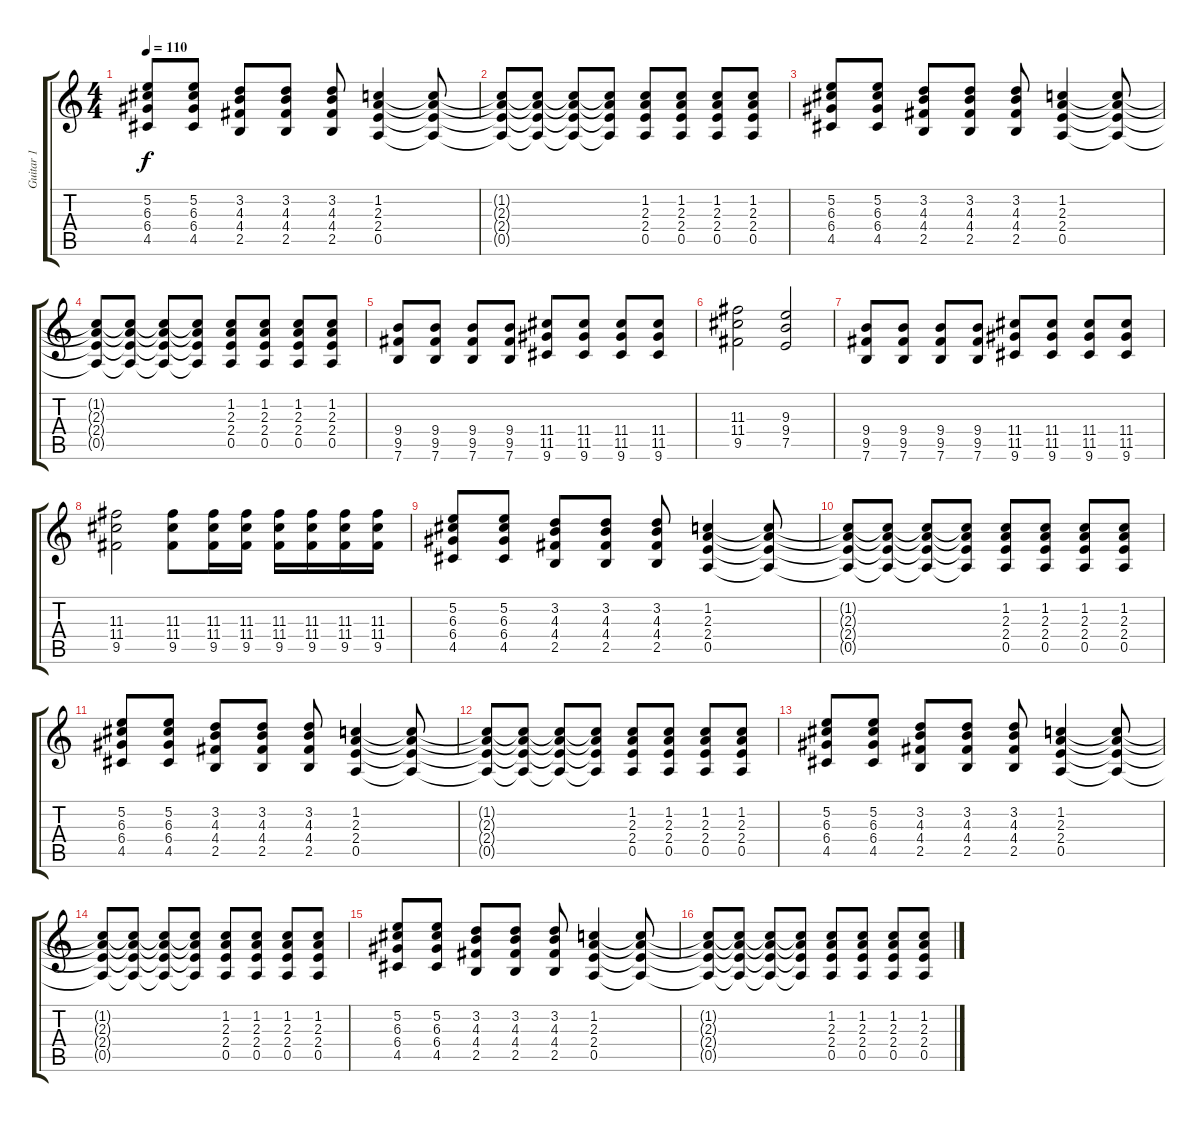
\track ("Guitar 1" "Guitar 1") {instrument distortionguitar}
\staff {score tabs}
\tuning (E4 B3 G3 D3 A2 E2) {hide}
\ts (4 4)
\tempo 110
\clef g2
\ks c
(5.2 6.3 6.4 4.5).8{dy f} (5.2 6.3 6.4 4.5).8 (3.2 4.3 4.4 2.5).8 (3.2 4.3 4.4 2.5).8 (3.2 4.3 4.4 2.5).8 (1.2 2.3 2.4 0.5).4 (1.2{t} 2.3{t} 2.4{t} 0.5{t}).8 |
(1.2{t} 2.3{t} 2.4{t} 0.5{t}).8 (1.2{t} 2.3{t} 2.4{t} 0.5{t}).8 (1.2{t} 2.3{t} 2.4{t} 0.5{t}).8 (1.2{t} 2.3{t} 2.4{t} 0.5{t}).8 (1.2 2.3 2.4 0.5).8 (1.2 2.3 2.4 0.5).8 (1.2 2.3 2.4 0.5).8 (1.2 2.3 2.4 0.5).8 |
(5.2 6.3 6.4 4.5).8 (5.2 6.3 6.4 4.5).8 (3.2 4.3 4.4 2.5).8 (3.2 4.3 4.4 2.5).8 (3.2 4.3 4.4 2.5).8 (1.2 2.3 2.4 0.5).4 (1.2{t} 2.3{t} 2.4{t} 0.5{t}).8 |
(1.2{t} 2.3{t} 2.4{t} 0.5{t}).8 (1.2{t} 2.3{t} 2.4{t} 0.5{t}).8 (1.2{t} 2.3{t} 2.4{t} 0.5{t}).8 (1.2{t} 2.3{t} 2.4{t} 0.5{t}).8 (1.2 2.3 2.4 0.5).8 (1.2 2.3 2.4 0.5).8 (1.2 2.3 2.4 0.5).8 (1.2 2.3 2.4 0.5).8 |
(9.4 9.5 7.6).8 (9.4 9.5 7.6).8 (9.4 9.5 7.6).8 (9.4 9.5 7.6).8 (11.4 11.5 9.6).8 (11.4 11.5 9.6).8 (11.4 11.5 9.6).8 (11.4 11.5 9.6).8 |
(11.3 11.4 9.5).2 (9.3 9.4 7.5).2 |
(9.4 9.5 7.6).8 (9.4 9.5 7.6).8 (9.4 9.5 7.6).8 (9.4 9.5 7.6).8 (11.4 11.5 9.6).8 (11.4 11.5 9.6).8 (11.4 11.5 9.6).8 (11.4 11.5 9.6).8 |
(11.3 11.4 9.5).2 (11.3 11.4 9.5).8 (11.3 11.4 9.5).16 (11.3 11.4 9.5).16 (11.3 11.4 9.5).16 (11.3 11.4 9.5).16 (11.3 11.4 9.5).16 (11.3 11.4 9.5).16 |
(5.2 6.3 6.4 4.5).8 (5.2 6.3 6.4 4.5).8 (3.2 4.3 4.4 2.5).8 (3.2 4.3 4.4 2.5).8 (3.2 4.3 4.4 2.5).8 (1.2 2.3 2.4 0.5).4 (1.2{t} 2.3{t} 2.4{t} 0.5{t}).8 |
(1.2{t} 2.3{t} 2.4{t} 0.5{t}).8 (1.2{t} 2.3{t} 2.4{t} 0.5{t}).8 (1.2{t} 2.3{t} 2.4{t} 0.5{t}).8 (1.2{t} 2.3{t} 2.4{t} 0.5{t}).8 (1.2 2.3 2.4 0.5).8 (1.2 2.3 2.4 0.5).8 (1.2 2.3 2.4 0.5).8 (1.2 2.3 2.4 0.5).8 |
(5.2 6.3 6.4 4.5).8 (5.2 6.3 6.4 4.5).8 (3.2 4.3 4.4 2.5).8 (3.2 4.3 4.4 2.5).8 (3.2 4.3 4.4 2.5).8 (1.2 2.3 2.4 0.5).4 (1.2{t} 2.3{t} 2.4{t} 0.5{t}).8 |
(1.2{t} 2.3{t} 2.4{t} 0.5{t}).8 (1.2{t} 2.3{t} 2.4{t} 0.5{t}).8 (1.2{t} 2.3{t} 2.4{t} 0.5{t}).8 (1.2{t} 2.3{t} 2.4{t} 0.5{t}).8 (1.2 2.3 2.4 0.5).8 (1.2 2.3 2.4 0.5).8 (1.2 2.3 2.4 0.5).8 (1.2 2.3 2.4 0.5).8 |
(5.2 6.3 6.4 4.5).8 (5.2 6.3 6.4 4.5).8 (3.2 4.3 4.4 2.5).8 (3.2 4.3 4.4 2.5).8 (3.2 4.3 4.4 2.5).8 (1.2 2.3 2.4 0.5).4 (1.2{t} 2.3{t} 2.4{t} 0.5{t}).8 |
(1.2{t} 2.3{t} 2.4{t} 0.5{t}).8 (1.2{t} 2.3{t} 2.4{t} 0.5{t}).8 (1.2{t} 2.3{t} 2.4{t} 0.5{t}).8 (1.2{t} 2.3{t} 2.4{t} 0.5{t}).8 (1.2 2.3 2.4 0.5).8 (1.2 2.3 2.4 0.5).8 (1.2 2.3 2.4 0.5).8 (1.2 2.3 2.4 0.5).8 |
(5.2 6.3 6.4 4.5).8 (5.2 6.3 6.4 4.5).8 (3.2 4.3 4.4 2.5).8 (3.2 4.3 4.4 2.5).8 (3.2 4.3 4.4 2.5).8 (1.2 2.3 2.4 0.5).4 (1.2{t} 2.3{t} 2.4{t} 0.5{t}).8 |
(1.2{t} 2.3{t} 2.4{t} 0.5{t}).8 (1.2{t} 2.3{t} 2.4{t} 0.5{t}).8 (1.2{t} 2.3{t} 2.4{t} 0.5{t}).8 (1.2{t} 2.3{t} 2.4{t} 0.5{t}).8 (1.2 2.3 2.4 0.5).8 (1.2 2.3 2.4 0.5).8 (1.2 2.3 2.4 0.5).8 (1.2 2.3 2.4 0.5).8
